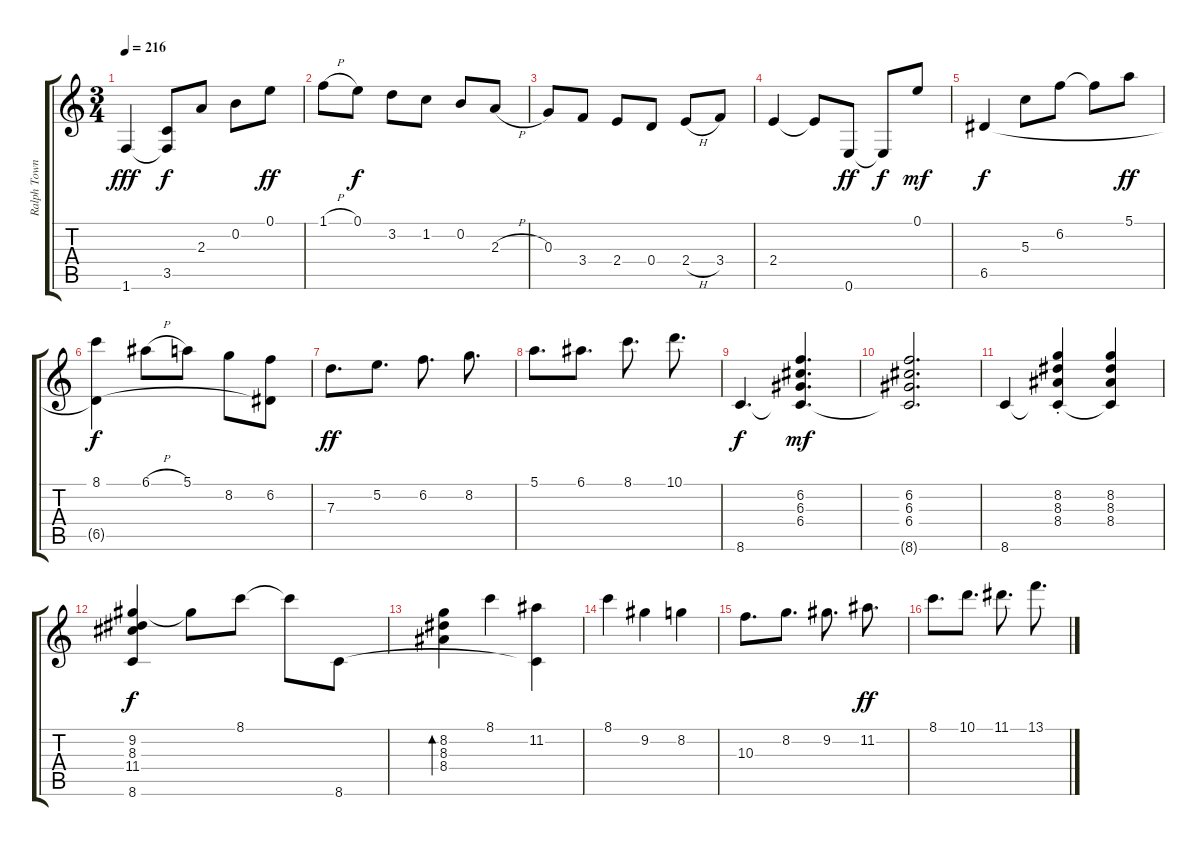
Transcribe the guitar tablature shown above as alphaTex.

\track ("Ralph Towner" "Ralph Town") {instrument acousticguitarnylon}
\staff {score tabs}
\tuning (E4 B3 G3 D3 A2 E2) {hide}
\ts (3 4)
\tempo 216
\clef g2
\ks c
1.6.4{dy fff} (3.5 1.6{t}).8{dy f} 2.3.8 0.2.8 0.1.8{dy ff} |
1.1{h}.8 0.1.8{dy f} 3.2.8 1.2.8 0.2.8 2.3{h}.8 |
0.3.8 3.4.8 2.4.8 0.4.8 2.4{h}.8 3.4.8 |
2.4.4 2.4{t}.8 0.6.8{dy ff} 0.6{t}.8{dy f} 0.1.8{dy mf} |
6.5.4{dy f} 5.3.8 6.2.8 6.2{t}.8 5.1.8{dy ff} |
(8.1 6.5{t}).4{dy f} 6.1{h}.8 5.1.8 8.2.8 (6.2 6.5{t}).8 |
7.3.8{d dy ff} 5.2.8{d} 6.2.8{d} 8.2.8{d} |
5.1.8{d} 6.1.8{d} 8.1.8{d} 10.1.8{d} |
8.6.4{d dy f} (6.2 6.3 6.4 8.6{t}).4{d dy mf} |
(6.2 6.3 6.4 8.6{t}).2{d} |
8.6.4 (8.2{st} 8.3{st} 8.4{st} 8.6{t}).4 (8.2 8.3 8.4 8.6{t}).4 |
(9.2 8.3 11.4 8.6).4{dy f} 9.2{t}.8 8.1.8 8.1{t}.8 8.6.8 |
(8.2 8.3 8.4).4{bd 120} 8.1.4 (11.2 8.6{t}).4 |
8.1.4 9.2.4 8.2.4 |
10.3.8{d} 8.2.8{d} 9.2.8{d} 11.2.8{d dy ff} |
8.1.8{d} 10.1.8{d} 11.1.8{d} 13.1.8{d}
